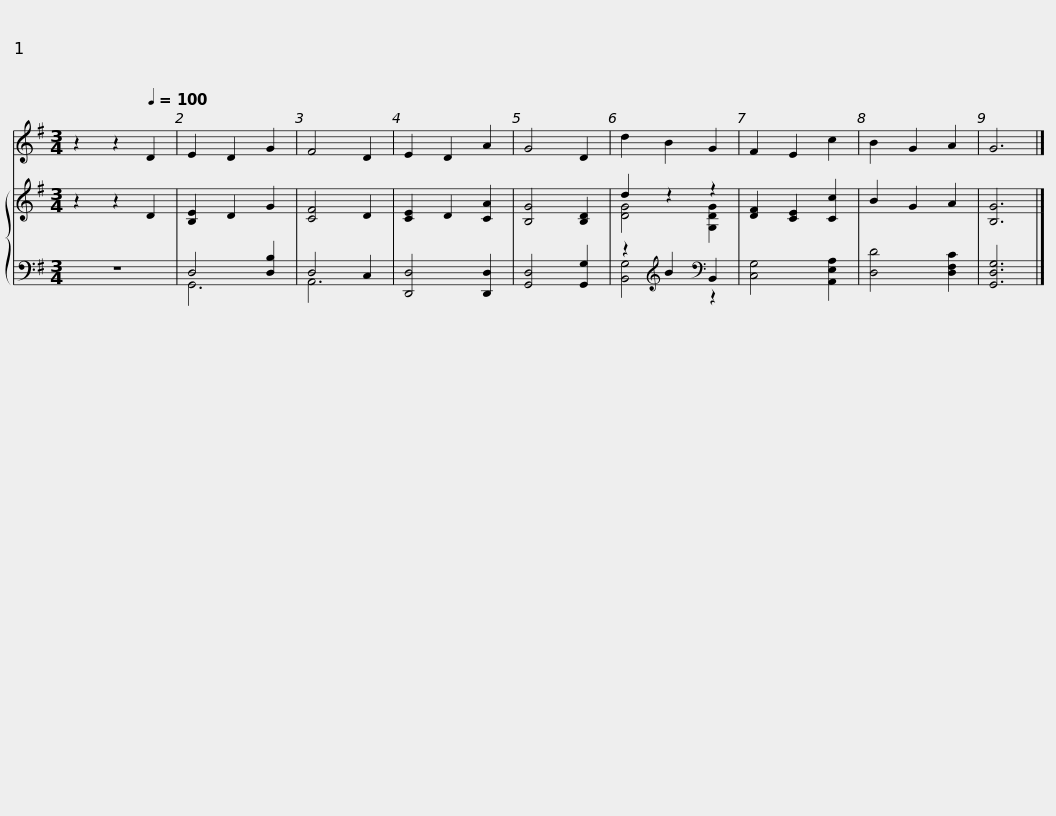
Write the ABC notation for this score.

X:1
%%score 1 { ( 2 5 ) | ( 3 4 ) }
L:1/8
M:3/4
I:linebreak $
K:G
V:1 treble
V:2 treble
V:5 treble
V:3 bass
V:4 bass
V:1
 z2 z2[Q:1/4=100] D2 | E2 D2 G2 | F4 D2 | E2 D2 A2 | G4 D2 | %5
 d2 B2 G2 | F2 E2 c2 | B2 G2 A2 | G6 |] %9
V:2
 z2 z2 D2 | [B,E]2 D2 G2 | [CF]4 D2 | [CE]2 D2 [CA]2 | [B,G]4 [B,D]2 | %5
 d2 z2 z2 | [DF]2 [CE]2 [Cc]2 | B2 G2 A2 | [B,G]6 |] %9
V:3
 z6 | D,4 [D,B,]2 | D,4 C,2 | [D,,D,]4 [D,,D,]2 | [G,,D,]4 [G,,G,]2 | %5
 z2[K:treble] B2[K:bass] B,,2 | [C,G,]4 [A,,E,A,]2 | [D,D]4 [D,F,C]2 | [G,,D,G,]6 |] %9
V:4
 x6 | G,,6 | A,,6 | x6 | x6 | %5
 [B,,G,]4[K:treble][K:bass] z2 | x6 | x6 | x6 |] %9
V:5
 x6 | x6 | x6 | x6 | x6 | %5
 [DG]4 [G,DG]2 | x6 | x6 | x6 |] %9
